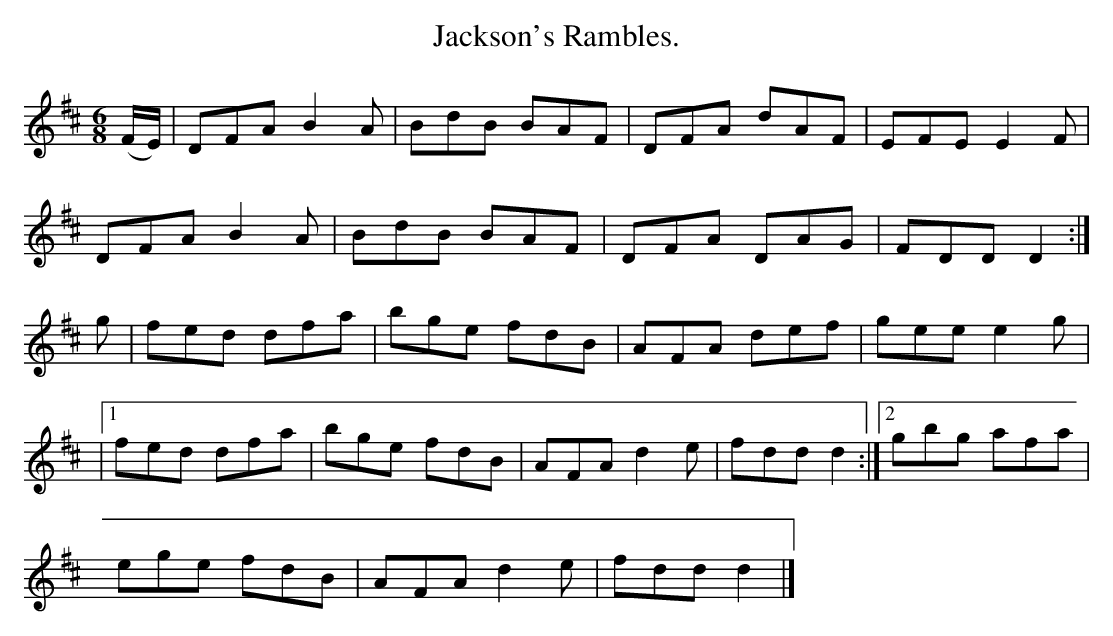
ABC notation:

X:1
T: Jackson's Rambles.
M: 6/8
L: 1/8
K: D
(F/E/) | DFA B2A | BdB BAF | DFA dAF | EFE E2F |
DFA B2A | BdB BAF | DFA DAG | FDD D2 :|
g | fed dfa | bge fdB | AFA def | gee e2g |
|1 fed dfa | bge fdB | AFA d2e | fdd d2 :|2 gbg afa |
ege fdB | AFA d2e | fdd d2 |]
